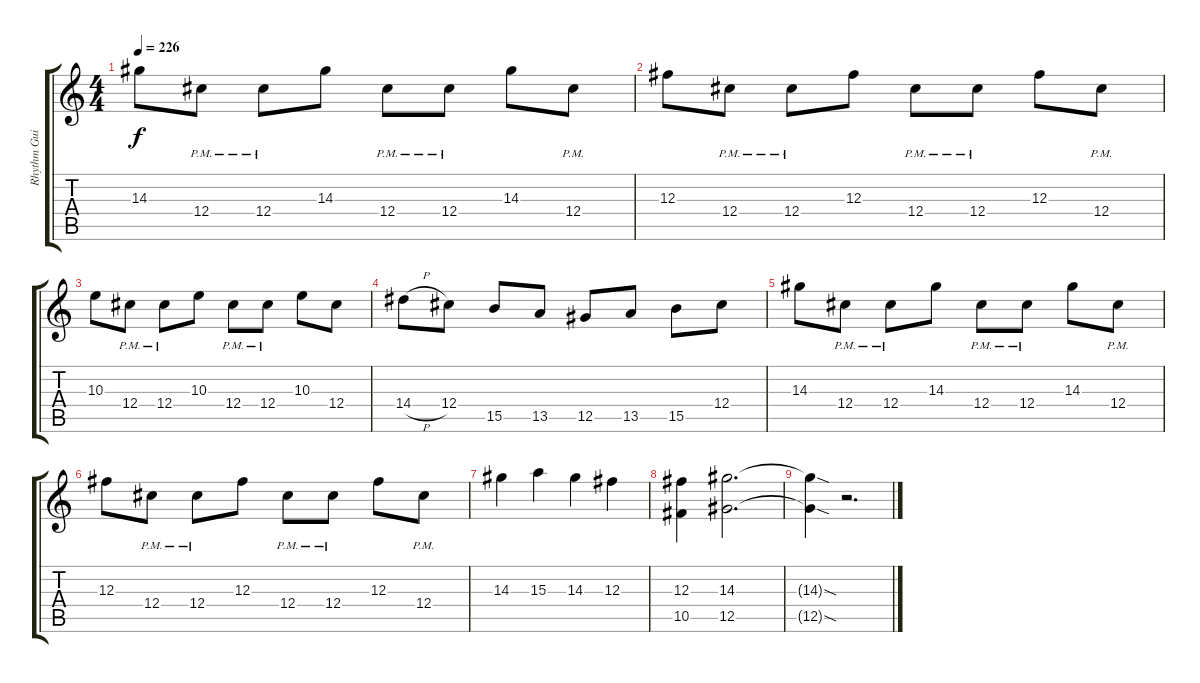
\track ("Rhythm Guitar II" "Rhythm Gui") {instrument overdrivenguitar}
\staff {score tabs}
\tuning (Eb4 Bb3 Gb3 Db3 Ab2 Db2) {hide}
\ts (4 4)
\tempo 226
\clef g2
\ks c
14.3.8{dy f} 12.4{pm}.8 12.4{pm}.8 14.3.8 12.4{pm}.8 12.4{pm}.8 14.3.8 12.4{pm}.8 |
12.3.8 12.4{pm}.8 12.4{pm}.8 12.3.8 12.4{pm}.8 12.4{pm}.8 12.3.8 12.4{pm}.8 |
10.3.8 12.4{pm}.8 12.4{pm}.8 10.3.8 12.4{pm}.8 12.4{pm}.8 10.3.8 12.4.8 |
14.4{h}.8 12.4.8 15.5.8 13.5.8 12.5.8 13.5.8 15.5.8 12.4.8 |
14.3.8 12.4{pm}.8 12.4{pm}.8 14.3.8 12.4{pm}.8 12.4{pm}.8 14.3.8 12.4{pm}.8 |
12.3.8 12.4{pm}.8 12.4{pm}.8 12.3.8 12.4{pm}.8 12.4{pm}.8 12.3.8 12.4{pm}.8 |
14.3.4 15.3.4 14.3.4 12.3.4 |
(12.3 10.5).4 (14.3 12.5).2{d} |
(14.3{sod t} 12.5{sod t}).4 r.2{d}
